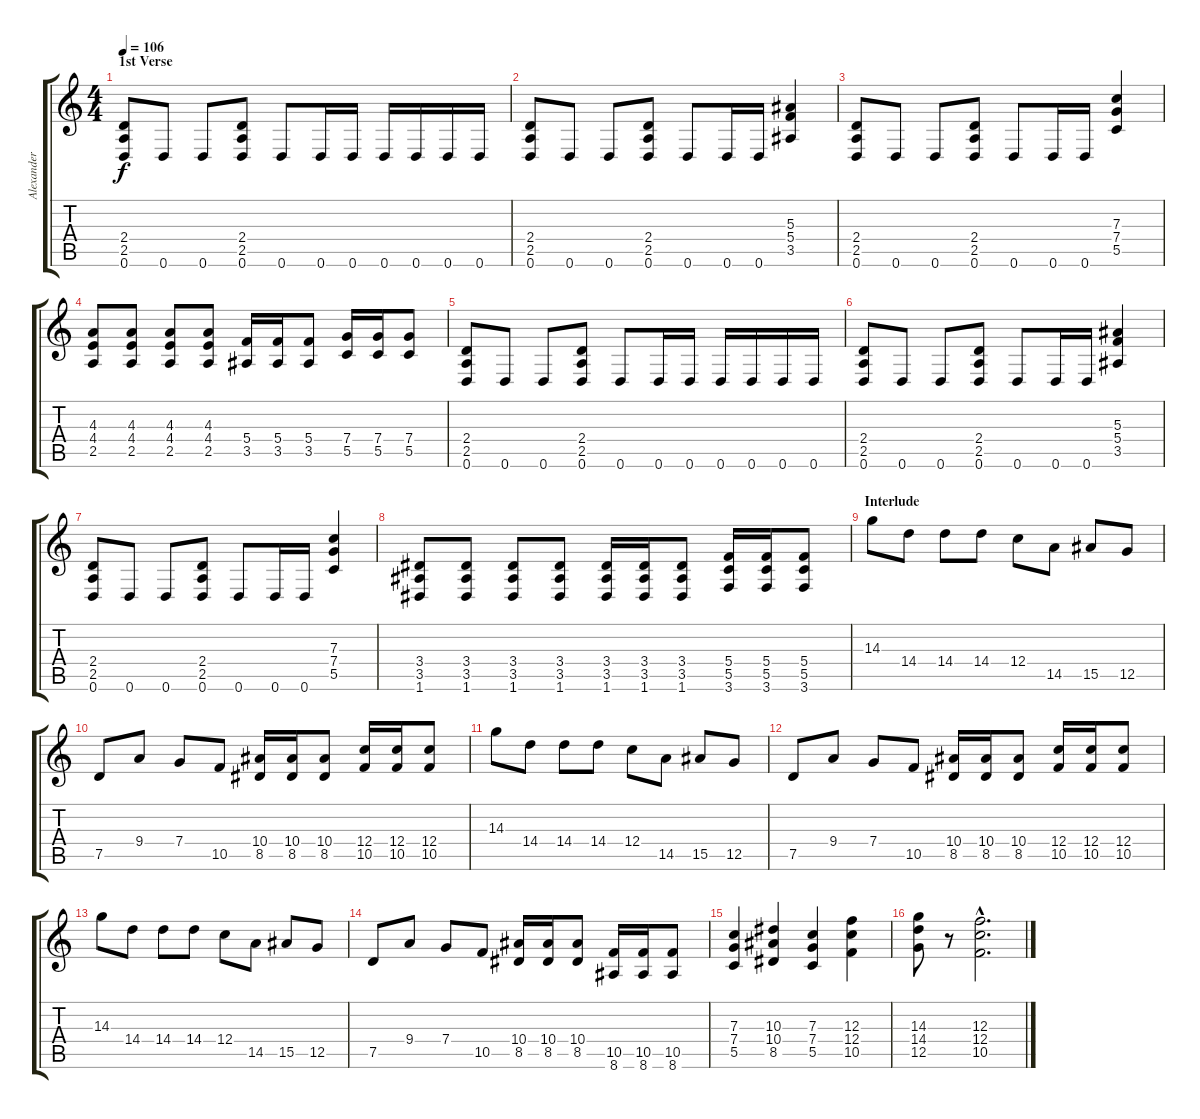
\track ("Alexander Kuoppala" "Alexander ") {instrument distortionguitar}
\staff {score tabs}
\tuning (D4 A3 F3 C3 G2 D2) {hide}
\ts (4 4)
\section ("" "1st Verse")
\tempo 106
\clef g2
\ks c
(2.4 2.5 0.6).8{dy f} 0.6.8 0.6.8 (2.4 2.5 0.6).8 0.6.8 0.6.16 0.6.16 0.6.16 0.6.16 0.6.16 0.6.16 |
(2.4 2.5 0.6).8 0.6.8 0.6.8 (2.4 2.5 0.6).8 0.6.8 0.6.16 0.6.16 (5.3 5.4 3.5).4 |
(2.4 2.5 0.6).8 0.6.8 0.6.8 (2.4 2.5 0.6).8 0.6.8 0.6.16 0.6.16 (7.3 7.4 5.5).4 |
(4.3 4.4 2.5).8 (4.3 4.4 2.5).8 (4.3 4.4 2.5).8 (4.3 4.4 2.5).8 (5.4 3.5).16 (5.4 3.5).16 (5.4 3.5).8 (7.4 5.5).16 (7.4 5.5).16 (7.4 5.5).8 |
(2.4 2.5 0.6).8 0.6.8 0.6.8 (2.4 2.5 0.6).8 0.6.8 0.6.16 0.6.16 0.6.16 0.6.16 0.6.16 0.6.16 |
(2.4 2.5 0.6).8 0.6.8 0.6.8 (2.4 2.5 0.6).8 0.6.8 0.6.16 0.6.16 (5.3 5.4 3.5).4 |
(2.4 2.5 0.6).8 0.6.8 0.6.8 (2.4 2.5 0.6).8 0.6.8 0.6.16 0.6.16 (7.3 7.4 5.5).4 |
(3.4 3.5 1.6).8 (3.4 3.5 1.6).8 (3.4 3.5 1.6).8 (3.4 3.5 1.6).8 (3.4 3.5 1.6).16 (3.4 3.5 1.6).16 (3.4 3.5 1.6).8 (5.4 5.5 3.6).16 (5.4 5.5 3.6).16 (5.4 5.5 3.6).8 |
\section ("" "Interlude")
14.3.8 14.4.8 14.4.8 14.4.8 12.4.8 14.5.8 15.5.8 12.5.8 |
7.5.8 9.4.8 7.4.8 10.5.8 (10.4 8.5).16 (10.4 8.5).16 (10.4 8.5).8 (12.4 10.5).16 (12.4 10.5).16 (12.4 10.5).8 |
14.3.8 14.4.8 14.4.8 14.4.8 12.4.8 14.5.8 15.5.8 12.5.8 |
7.5.8 9.4.8 7.4.8 10.5.8 (10.4 8.5).16 (10.4 8.5).16 (10.4 8.5).8 (12.4 10.5).16 (12.4 10.5).16 (12.4 10.5).8 |
14.3.8 14.4.8 14.4.8 14.4.8 12.4.8 14.5.8 15.5.8 12.5.8 |
7.5.8 9.4.8 7.4.8 10.5.8 (10.4 8.5).16 (10.4 8.5).16 (10.4 8.5).8 (10.5 8.6).16 (10.5 8.6).16 (10.5 8.6).8 |
(7.3 7.4 5.5).4 (10.3 10.4 8.5).4 (7.3 7.4 5.5).4 (12.3 12.4 10.5).4 |
(14.3 14.4 12.5).8 r.8 (12.3{hac} 12.4{hac} 10.5{hac}).2{d}
